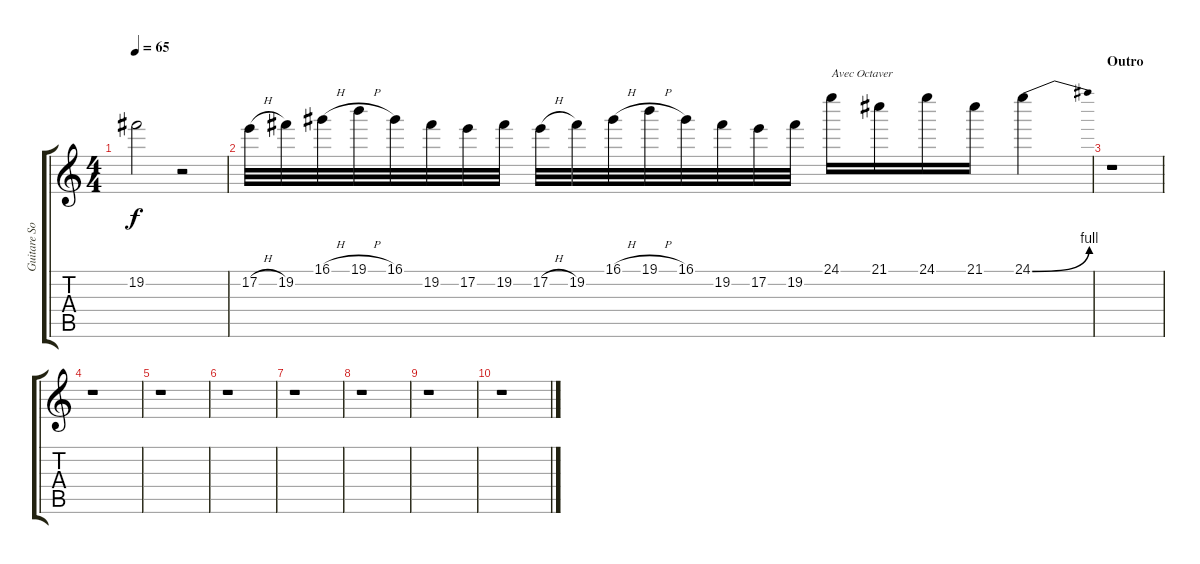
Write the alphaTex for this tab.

\track ("Guitare Solo 2" "Guitare So") {instrument overdrivenguitar}
\staff {score tabs}
\tuning (E4 B3 G3 D3 A2 E2) {hide}
\ts (4 4)
\tempo 65
\clef g2
\ks c
19.2{t}.2{dy f} r.2 |
17.2{h}.32 19.2.32 16.1{h}.32 19.1{h}.32 16.1.32 19.2.32 17.2.32 19.2.32 17.2{h}.32 19.2.32 16.1{h}.32 19.1{h}.32 16.1.32 19.2.32 17.2.32 19.2.32 24.1.16{txt "Avec Octaver"} 21.1.16 24.1.16 21.1.16 24.1{be (bend 0 0 60 4)}.4 |
\section ("" "Outro")
r.1 |
r.1 |
r.1 |
r.1 |
r.1 |
r.1 |
r.1 |
r.1
